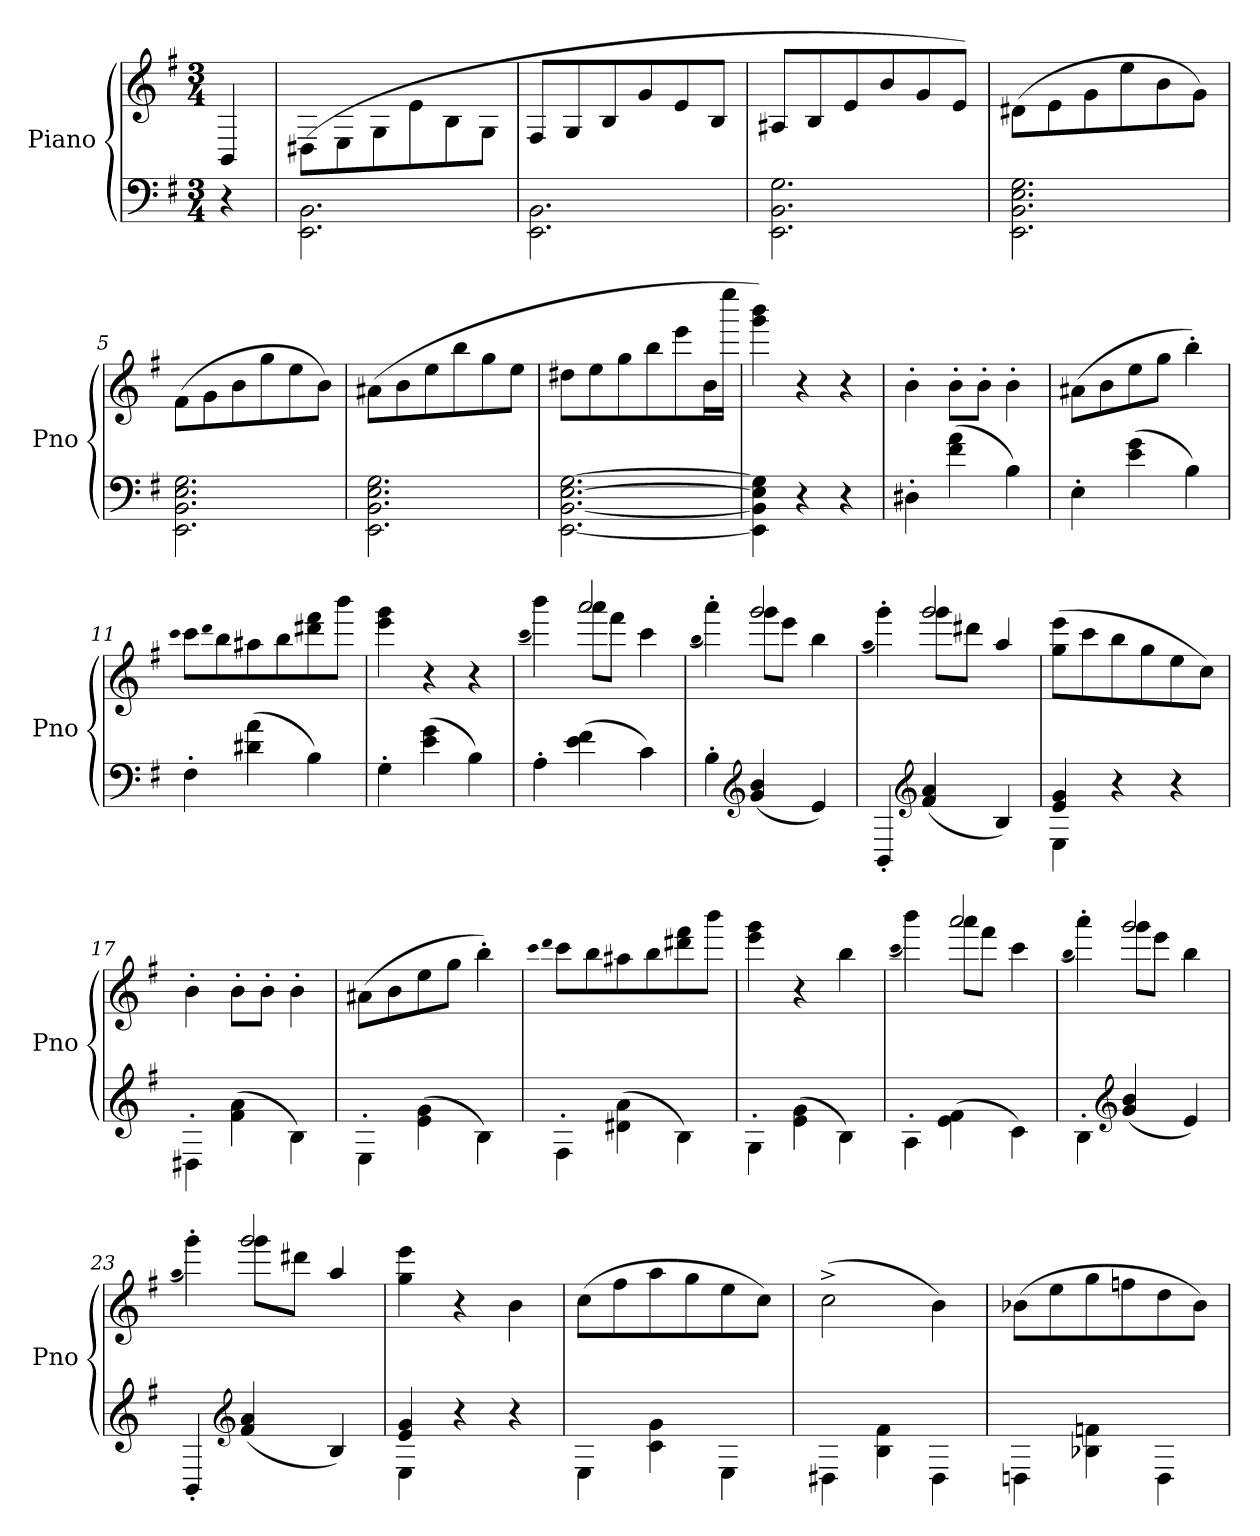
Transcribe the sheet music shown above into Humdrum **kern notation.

**kern	**kern
*part1	*part1
*staff2	*staff1
*I"Piano	*
*I'Pno	*
*clefF4	*clefG2
*k[f#]	*k[f#]
*M3/4	*M3/4
=	=
4r	4BB/
=1	=1
2.EE\ 2.BB\	(8D#X\L
.	8E\
.	8G\
.	8e\
.	8B\
.	8G\J
=2	=2
2.EE\ 2.BB\	8F#/L
.	8G/
.	8B/
.	8g/
.	8e/
.	8B/J
=3	=3
2.EE\ 2.BB\ 2.G\	8A#X/L
.	8B/
.	8e/
.	8b/
.	8g/
.	8e/J)
=4	=4
2.EE\ 2.BB\ 2.E\ 2.G\	(8d#X\L
.	8e\
.	8g\
.	8ee\
.	8b\
.	8g\J)
=5	=5
2.EE\ 2.BB\ 2.E\ 2.G\	(8f#\L
.	8g\
.	8b\
.	8gg\
.	8ee\
.	8b\J)
=6	=6
2.EE\ 2.BB\ 2.E\ 2.G\	(8a#X\L
.	8b\
.	8ee\
.	8bb\
.	8gg\
.	8ee\J
=7	=7
[2.EE\ [2.BB\ [2.E\ [2.G\	8dd#X\L
.	8ee\
.	8gg\
.	8bb\
.	8eee\
.	16bL
.	16eeee\JJ
=8	=8
4EE]\ 4BB]\ 4E]\ 4G]\	4ggg\ 4bbb\)
4r	4r
4r	4r
=9	=9
4D#X'\	4b'\
(4f#\ 4a\	8b'\L
.	8b'\J
4B\)	4b'\
=10	=10
4E'\	(8a#X\L
.	8b\
(4e\ 4g\	8ee\
.	8gg\J
4B\)	4bb'\)
=11	=11
.	qccc
4F#'\	8ccc\L
.	qddd
.	8bb\
(4d#X\ 4a\	8aa#X\
.	8bb\
4B\)	8ddd#X\ 8fff#\
.	8bbb\J
=12	=12
4G'\	4eee\ 4ggg\
(4e\ 4g\	4r
4B\)	4r
=13	=13
.	(qccc
*	*^
4A'\	4bbb\)	4ryy
(4e\ 4f#\	2aaa/	8aaa\L
.	.	8fff#\J
4c\)	.	4ccc\
=14	=14	=14
.	(qbb	.
4B'\	4aaa'\)	4ryy
*clefG2	*	*
(4g/ 4b/	2ggg/	8ggg\L
.	.	8eee\J
4e/)	.	4bb\
=15	=15	=15
.	(qaa	.
4BB'/	4ggg'\)	4ryy
*clefG2	*	*
(4f#/ 4a/	2ggg/	8ggg\L
.	.	8ddd#X\J
4B/)	.	4aa/
*	*v	*v
=16	=16
*^	*
4e/ 4g/	4E	(8gg\ 8eee\L
.	.	8ccc\
4r	2ryy	8bb\
.	.	8gg\
4r	.	8ee\
.	.	8cc\J)
*v	*v	*
=17	=17
4D#X'\	4b'\
(4f#\ 4a\	8b'\L
.	8b'\J
4B\)	4b'\
=18	=18
4E'\	(8a#X\L
.	8b\
(4e\ 4g\	8ee\
.	8gg\J
4B\)	4bb'\)
=19	=19
.	qccc
.	qddd
4F#'\	8ccc\L
.	8bb\
(4d#X\ 4a\	8aa#X\
.	8bb\
4B\)	8ddd#X\ 8fff#\
.	8bbb\J
=20	=20
4G'\	4eee\ 4ggg\
(4e\ 4g\	4r
4B\)	4bb\
=21	=21
.	(qccc
*	*^
4A'\	4bbb\)	4ryy
(4e\ 4f#\	2aaa/	8aaa\L
.	.	8fff#\J
4c\)	.	4ccc\
=22	=22	=22
.	(qbb	.
4B'\	4aaa'\)	4ryy
*clefG2	*	*
(4g/ 4b/	2ggg/	8ggg\L
.	.	8eee\J
4e/)	.	4bb\
=23	=23	=23
.	(qaa	.
4BB'/	4ggg'\)	4ryy
*clefG2	*	*
(4f#/ 4a/	2ggg/	8ggg\L
.	.	8ddd#X\J
4B/)	.	4aa/
*	*v	*v
=24	=24
*^	*
4e/ 4g/	4E	4gg\ 4eee\
4r	2ryy	4r
4r	.	4b\
*v	*v	*
=	=
4E\	(8cc\L
.	8ff#\
4c\ 4g\	8aa\
.	8gg\
4E\	8ee\
.	8cc\J)
=26	=26
4D#X\	(2cc^\
4B\ 4f#\	.
4D#\	4b\)
=27	=27
4Dn\	(8b-X\L
.	8ee\
4B-X\ 4fn\	8gg\
.	8ffn\
4D\	8dd\
.	8b-\J)
=	=
*-	*-
